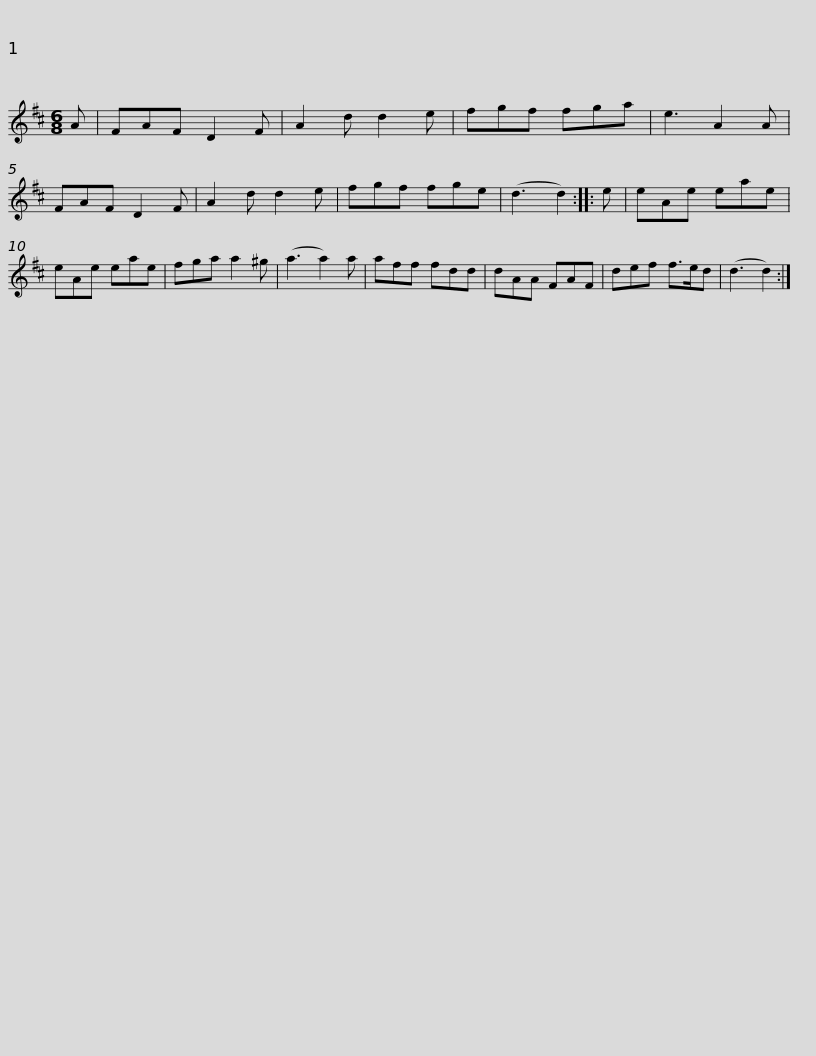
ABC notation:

X:1
L:1/8
M:6/8
I:linebreak $
K:D
V:1 treble
V:1
 A | FAF D2 F | A2 d d2 e | fgf fga | e3 A2 A | %5
 FAF D2 F | A2 d d2 e | fgf fge | (d3 d2) :: e |$ %10
 eAe eae | eAe eae | fga a2 ^g | (a3 a2) a | aff fdd | %15
 dAA FAF | def f>ed | (d3 d2) :| %18
